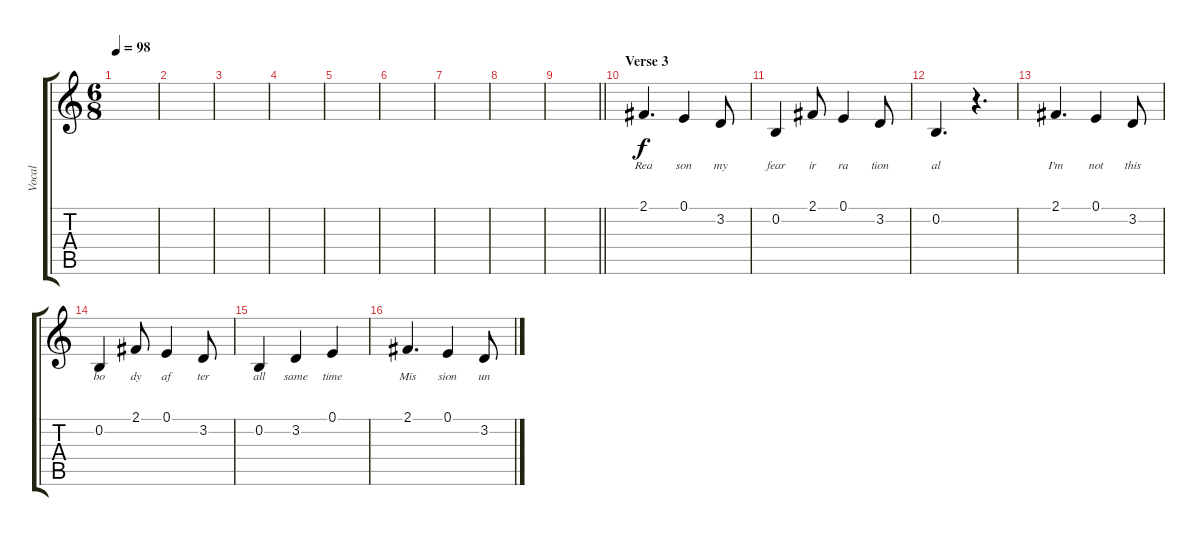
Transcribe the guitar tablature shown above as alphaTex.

\track ("Vocal" "Vocal") {instrument acousticgrandpiano}
\staff {score tabs}
\tuning (E4 B3 G3 D3 A2 E2) {hide}
\ts (6 8)
\tempo 98
\clef g2
\ks c
|
|
|
|
|
|
|
|
\barLineRight lightlight
|
\section ("" "Verse 3")
2.1.4{d lyrics (0 "Rea") lyrics (1 "") lyrics (2 "") lyrics (3 "") lyrics (4 "")} 0.1.4{lyrics (0 "son") lyrics (1 "") lyrics (2 "") lyrics (3 "") lyrics (4 "")} 3.2.8{lyrics (0 "my") lyrics (1 "") lyrics (2 "") lyrics (3 "") lyrics (4 "")} |
0.2.4{lyrics (0 "fear") lyrics (1 "") lyrics (2 "") lyrics (3 "") lyrics (4 "")} 2.1.8{lyrics (0 "ir") lyrics (1 "") lyrics (2 "") lyrics (3 "") lyrics (4 "")} 0.1.4{lyrics (0 "ra") lyrics (1 "") lyrics (2 "") lyrics (3 "") lyrics (4 "")} 3.2.8{lyrics (0 "tion") lyrics (1 "") lyrics (2 "") lyrics (3 "") lyrics (4 "")} |
0.2.4{d lyrics (0 "al") lyrics (1 "") lyrics (2 "") lyrics (3 "") lyrics (4 "")} r.4{d} |
2.1.4{d lyrics (0 "I'm") lyrics (1 "") lyrics (2 "") lyrics (3 "") lyrics (4 "")} 0.1.4{lyrics (0 "not") lyrics (1 "") lyrics (2 "") lyrics (3 "") lyrics (4 "")} 3.2.8{lyrics (0 "this") lyrics (1 "") lyrics (2 "") lyrics (3 "") lyrics (4 "")} |
0.2.4{lyrics (0 "bo") lyrics (1 "") lyrics (2 "") lyrics (3 "") lyrics (4 "")} 2.1.8{lyrics (0 "dy") lyrics (1 "") lyrics (2 "") lyrics (3 "") lyrics (4 "")} 0.1.4{lyrics (0 "af") lyrics (1 "") lyrics (2 "") lyrics (3 "") lyrics (4 "")} 3.2.8{lyrics (0 "ter") lyrics (1 "") lyrics (2 "") lyrics (3 "") lyrics (4 "")} |
0.2.4{lyrics (0 "all") lyrics (1 "") lyrics (2 "") lyrics (3 "") lyrics (4 "")} 3.2.4{lyrics (0 "same") lyrics (1 "") lyrics (2 "") lyrics (3 "") lyrics (4 "")} 0.1.4{lyrics (0 "time") lyrics (1 "") lyrics (2 "") lyrics (3 "") lyrics (4 "")} |
2.1.4{d lyrics (0 "Mis") lyrics (1 "") lyrics (2 "") lyrics (3 "") lyrics (4 "")} 0.1.4{lyrics (0 "sion") lyrics (1 "") lyrics (2 "") lyrics (3 "") lyrics (4 "")} 3.2.8{lyrics (0 "un") lyrics (1 "") lyrics (2 "") lyrics (3 "") lyrics (4 "")}
